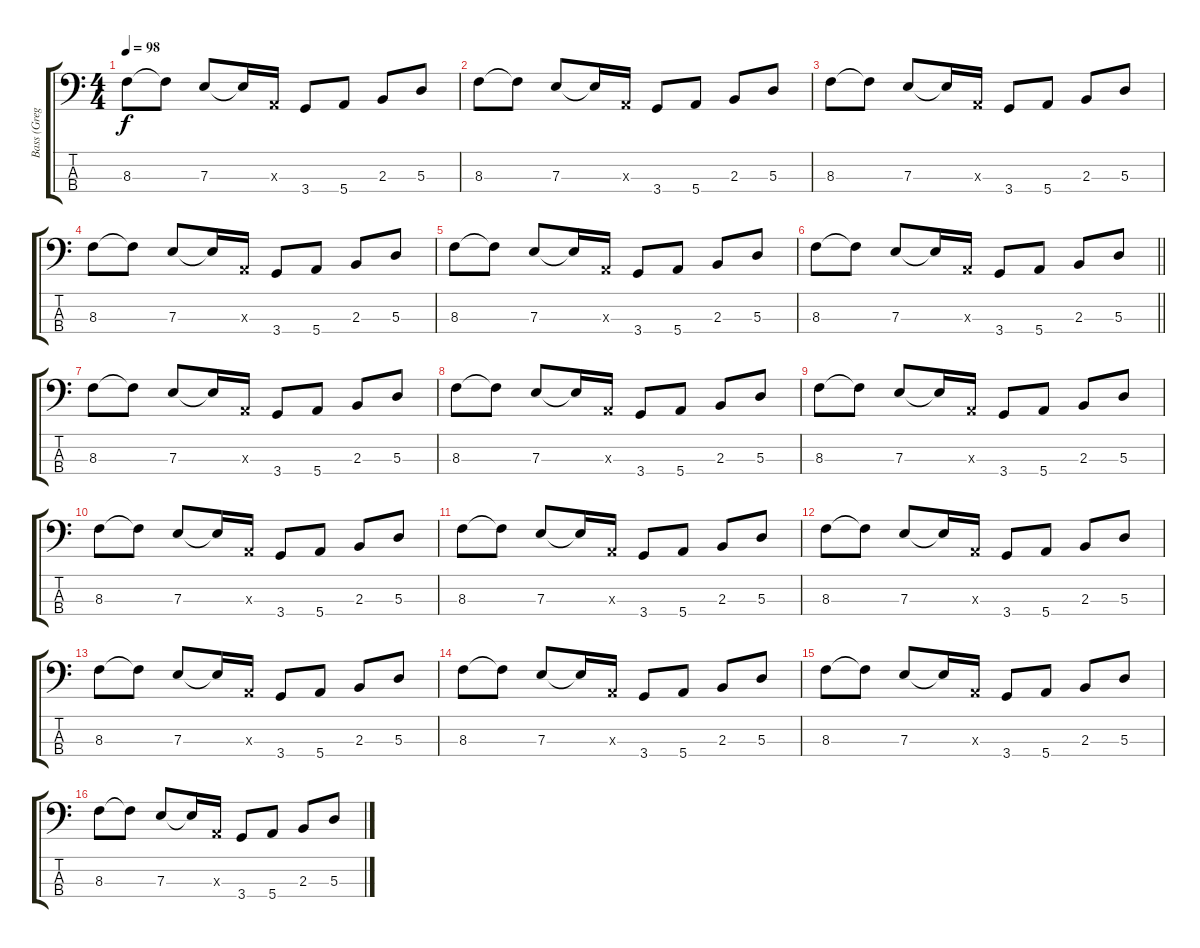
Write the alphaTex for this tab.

\track ("Bass (Greg Ridley)" "Bass (Greg") {instrument electricbassfinger}
\staff {score tabs}
\tuning (G2 D2 A1 E1) {hide}
\ts (4 4)
\tempo 98
\clef f4
\ks c
8.3.8{dy f} 8.3{t}.8 7.3.8 7.3{t}.16 0.3{x}.16 3.4.8 5.4.8 2.3.8 5.3.8 |
8.3.8 8.3{t}.8 7.3.8 7.3{t}.16 0.3{x}.16 3.4.8 5.4.8 2.3.8 5.3.8 |
8.3.8 8.3{t}.8 7.3.8 7.3{t}.16 0.3{x}.16 3.4.8 5.4.8 2.3.8 5.3.8 |
8.3.8 8.3{t}.8 7.3.8 7.3{t}.16 0.3{x}.16 3.4.8 5.4.8 2.3.8 5.3.8 |
8.3.8 8.3{t}.8 7.3.8 7.3{t}.16 0.3{x}.16 3.4.8 5.4.8 2.3.8 5.3.8 |
\barLineRight lightlight
8.3.8 8.3{t}.8 7.3.8 7.3{t}.16 0.3{x}.16 3.4.8 5.4.8 2.3.8 5.3.8 |
8.3.8 8.3{t}.8 7.3.8 7.3{t}.16 0.3{x}.16 3.4.8 5.4.8 2.3.8 5.3.8 |
8.3.8 8.3{t}.8 7.3.8 7.3{t}.16 0.3{x}.16 3.4.8 5.4.8 2.3.8 5.3.8 |
8.3.8 8.3{t}.8 7.3.8 7.3{t}.16 0.3{x}.16 3.4.8 5.4.8 2.3.8 5.3.8 |
8.3.8 8.3{t}.8 7.3.8 7.3{t}.16 0.3{x}.16 3.4.8 5.4.8 2.3.8 5.3.8 |
8.3.8 8.3{t}.8 7.3.8 7.3{t}.16 0.3{x}.16 3.4.8 5.4.8 2.3.8 5.3.8 |
8.3.8 8.3{t}.8 7.3.8 7.3{t}.16 0.3{x}.16 3.4.8 5.4.8 2.3.8 5.3.8 |
8.3.8 8.3{t}.8 7.3.8 7.3{t}.16 0.3{x}.16 3.4.8 5.4.8 2.3.8 5.3.8 |
8.3.8 8.3{t}.8 7.3.8 7.3{t}.16 0.3{x}.16 3.4.8 5.4.8 2.3.8 5.3.8 |
8.3.8 8.3{t}.8 7.3.8 7.3{t}.16 0.3{x}.16 3.4.8 5.4.8 2.3.8 5.3.8 |
8.3.8 8.3{t}.8 7.3.8 7.3{t}.16 0.3{x}.16 3.4.8 5.4.8 2.3.8 5.3.8
